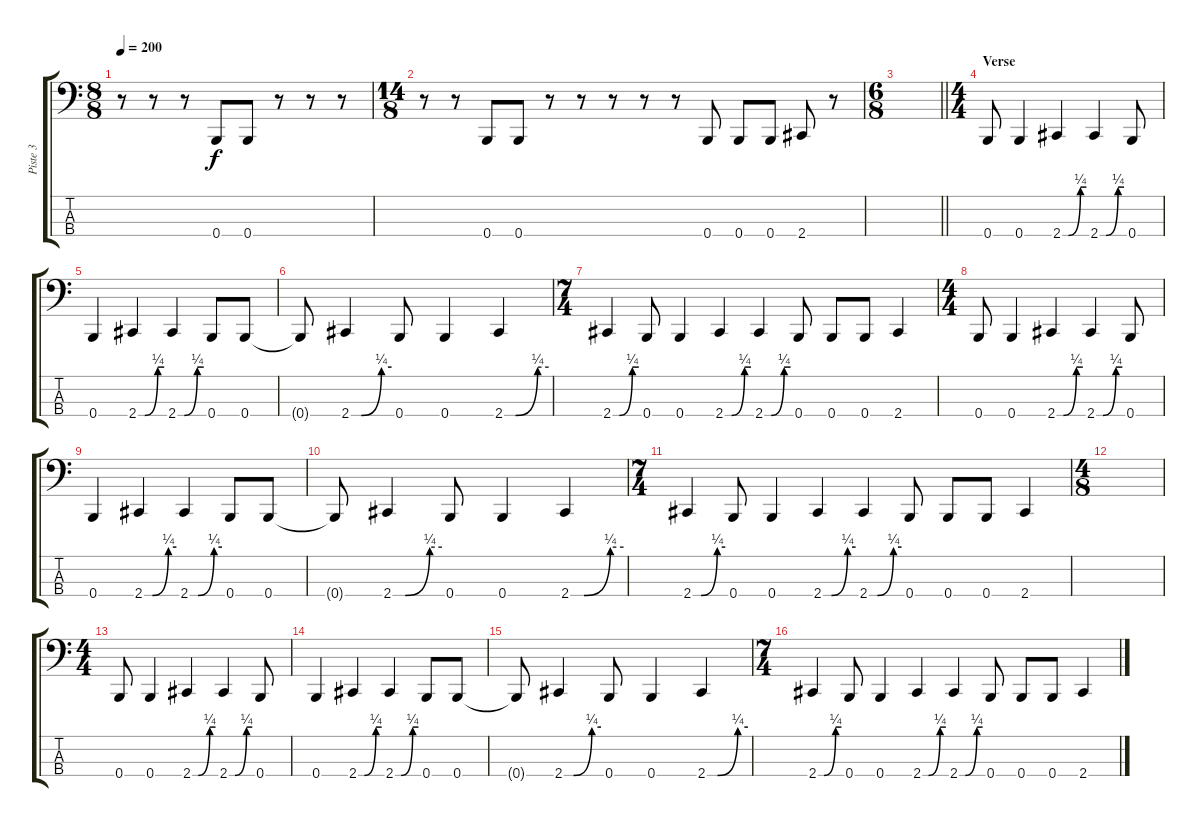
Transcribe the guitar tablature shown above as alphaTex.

\track ("Piste 3" "Piste 3") {instrument electricbasspick}
\staff {score tabs}
\tuning (D2 A1 E1 B0) {hide}
\ts (8 8)
\tempo 200
\clef f4
\ks c
r.8{dy f} r.8 r.8 0.4.8 0.4.8 r.8 r.8 r.8 |
\ts (14 8)
r.8 r.8 0.4.8 0.4.8 r.8 r.8 r.8 r.8 r.8 0.4.8 0.4.8 0.4.8 2.4.8 r.8 |
\ts (6 8)
\barLineRight lightlight
|
\ts (4 4)
\section ("" "Verse")
0.4.8 0.4.4 2.4{be (custom 0 0 15 0 45 1 60 1)}.4 2.4{be (custom 0 0 15 0 45 1 60 1)}.4 0.4.8 |
0.4.4 2.4{be (custom 0 0 15 0 45 1 60 1)}.4 2.4{be (custom 0 0 15 0 45 1 60 1)}.4 0.4.8 0.4.8 |
0.4{t}.8 2.4{be (custom 0 0 15 0 45 1 60 1)}.4 0.4.8 0.4.4 2.4{be (custom 0 0 15 0 45 1 60 1)}.4 |
\ts (7 4)
2.4{be (custom 0 0 15 0 45 1 60 1)}.4 0.4.8 0.4.4 2.4{be (custom 0 0 15 0 45 1 60 1)}.4 2.4{be (custom 0 0 15 0 45 1 60 1)}.4 0.4.8 0.4.8 0.4.8 2.4.4 |
\ts (4 4)
0.4.8 0.4.4 2.4{be (custom 0 0 15 0 45 1 60 1)}.4 2.4{be (custom 0 0 15 0 45 1 60 1)}.4 0.4.8 |
0.4.4 2.4{be (custom 0 0 15 0 45 1 60 1)}.4 2.4{be (custom 0 0 15 0 45 1 60 1)}.4 0.4.8 0.4.8 |
0.4{t}.8 2.4{be (custom 0 0 15 0 45 1 60 1)}.4 0.4.8 0.4.4 2.4{be (custom 0 0 15 0 45 1 60 1)}.4 |
\ts (7 4)
2.4{be (custom 0 0 15 0 45 1 60 1)}.4 0.4.8 0.4.4 2.4{be (custom 0 0 15 0 45 1 60 1)}.4 2.4{be (custom 0 0 15 0 45 1 60 1)}.4 0.4.8 0.4.8 0.4.8 2.4.4 |
\ts (4 8)
|
\ts (4 4)
0.4.8 0.4.4 2.4{be (custom 0 0 15 0 45 1 60 1)}.4 2.4{be (custom 0 0 15 0 45 1 60 1)}.4 0.4.8 |
0.4.4 2.4{be (custom 0 0 15 0 45 1 60 1)}.4 2.4{be (custom 0 0 15 0 45 1 60 1)}.4 0.4.8 0.4.8 |
0.4{t}.8 2.4{be (custom 0 0 15 0 45 1 60 1)}.4 0.4.8 0.4.4 2.4{be (custom 0 0 15 0 45 1 60 1)}.4 |
\ts (7 4)
2.4{be (custom 0 0 15 0 45 1 60 1)}.4 0.4.8 0.4.4 2.4{be (custom 0 0 15 0 45 1 60 1)}.4 2.4{be (custom 0 0 15 0 45 1 60 1)}.4 0.4.8 0.4.8 0.4.8 2.4.4
